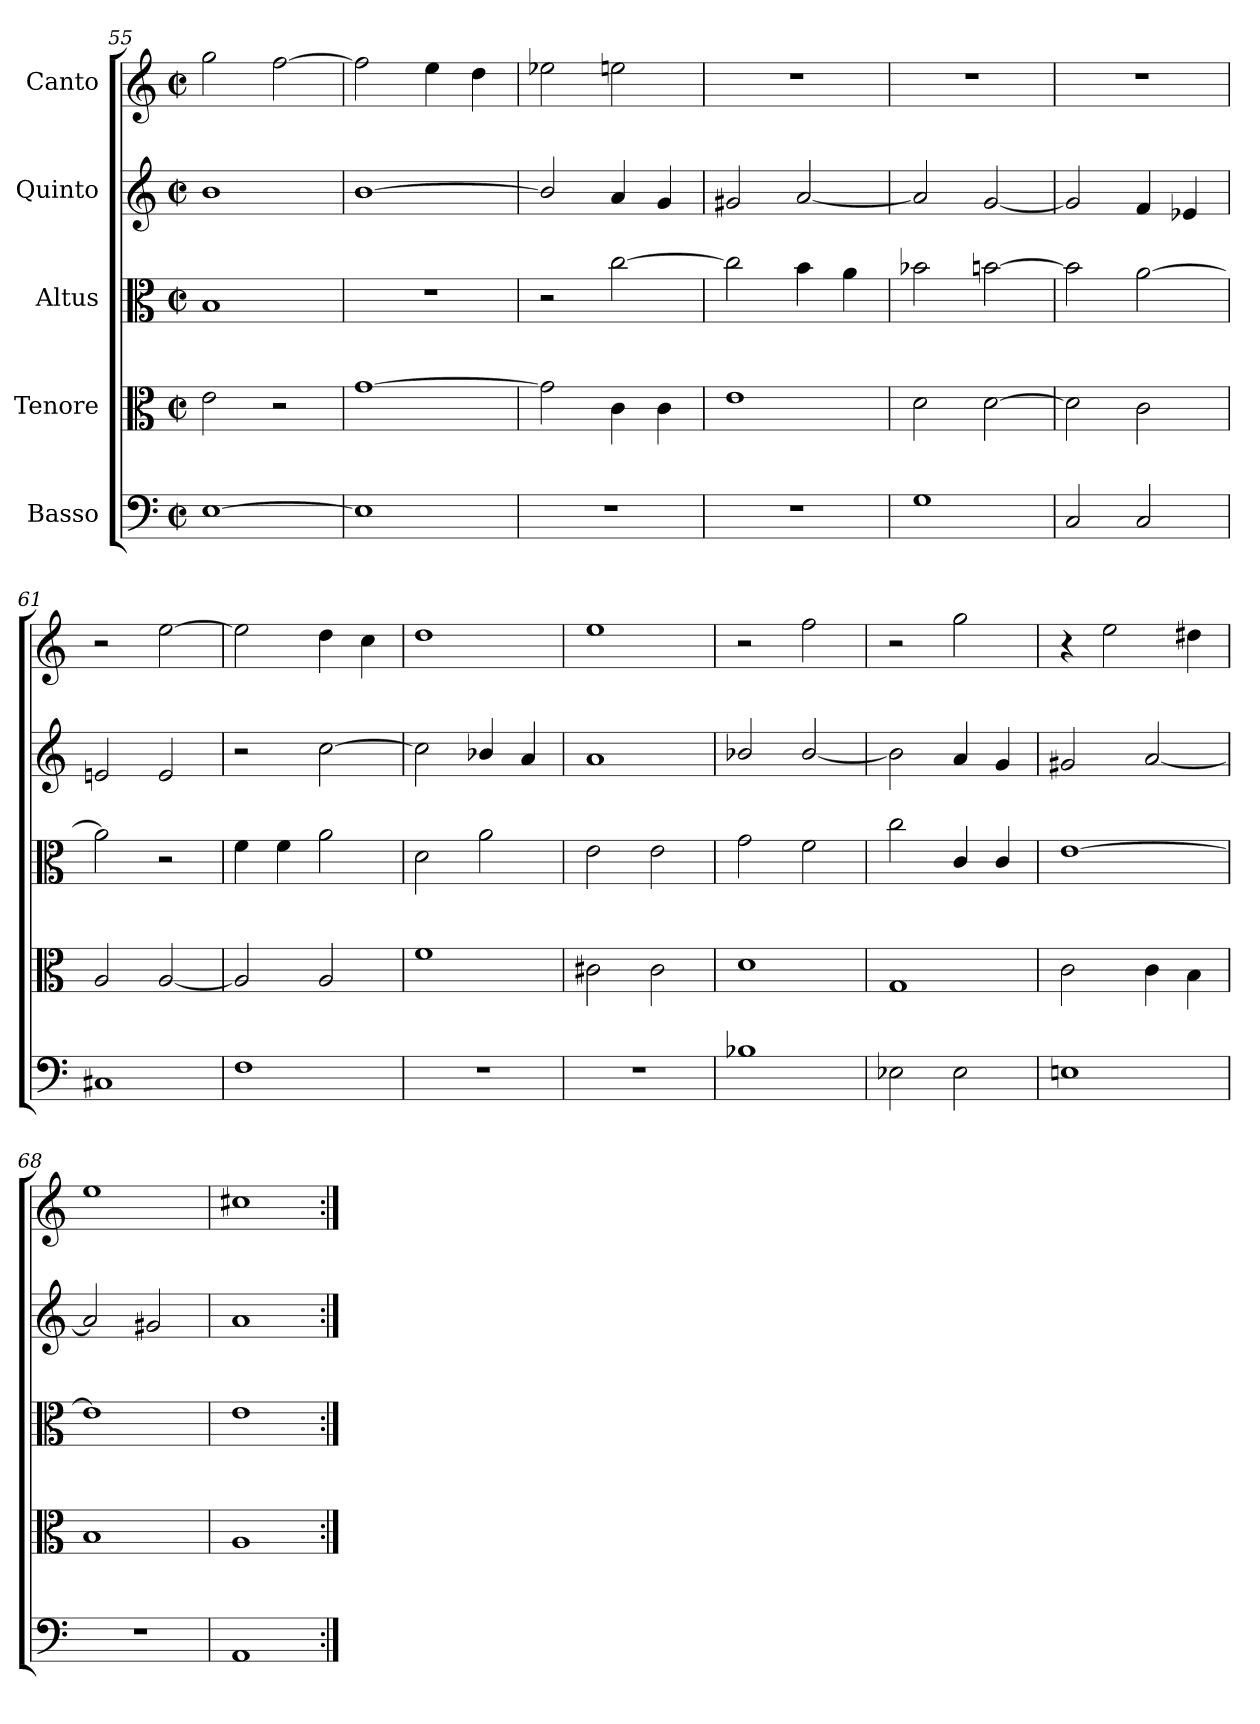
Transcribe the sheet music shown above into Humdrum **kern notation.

**kern	**kern	**kern	**kern	**kern
*part5	*part4	*part3	*part2	*part1
*staff5	*staff4	*staff3	*staff2	*staff1
*I"Basso	*I"Tenore	*I"Altus	*I"Quinto	*I"Canto
*clefF4	*clefC3	*clefC3	*clefG2	*clefG2
*k[]	*k[]	*k[]	*k[]	*k[]
*M2/2	*M2/2	*M2/2	*M2/2	*M2/2
*met(c|)	*met(c|)	*met(c|)	*met(c|)	*met(c|)
=55	=55	=55	=55	=55
[1E	2e\	1B	1b	2gg\
.	2r	.	.	[2ff\
=56	=56	=56	=56	=56
1E]	[1g	1r	[1b	2ff\]
.	.	.	.	4ee\
.	.	.	.	4dd\
=57	=57	=57	=57	=57
1r	2g\]	2r	2b/]	2ee-X\
.	4c\	[2cc\	4a/	2een\
.	4c\	.	4g/	.
=58	=58	=58	=58	=58
1r	1e	2cc\]	2g#X/	1r
.	.	4b\	[2a/	.
.	.	4a\	.	.
=59	=59	=59	=59	=59
1G	2d\	2b-X\	2a/]	1r
.	[2d\	[2bn\	[2g/	.
=60	=60	=60	=60	=60
2C/	2d\]	2b\]	2g/]	1r
2C/	2c\	[2a\	4f/	.
.	.	.	4e-X/	.
=61	=61	=61	=61	=61
1C#X	2A/	2a\]	2en/	2r
.	[2A/	2r	2e/	[2ee\
!!LO:LB:g=z
=62	=62	=62	=62	=62
1F	2A/]	4f\	2r	2ee\]
.	.	4f\	.	.
.	2A/	2a\	[2cc\	4dd\
.	.	.	.	4cc\
=63	=63	=63	=63	=63
1r	1f	2d\	2cc\]	1dd
.	.	2a\	4b-X/	.
.	.	.	4a/	.
=64	=64	=64	=64	=64
1r	2c#X\	2e\	1a	1ee
.	2c#\	2e\	.	.
=65	=65	=65	=65	=65
1B-X	1d	2g\	2b-X/	2r
.	.	2f\	[2b-/	2ff\
=66	=66	=66	=66	=66
2E-X\	1G	2cc\	2b-\]	2r
2E-\	.	4c/	4a/	2gg\
.	.	4c/	4g/	.
=67	=67	=67	=67	=67
1En	2c\	[1e	2g#X/	4r
.	.	.	.	2ee\
.	4c\	.	[2a/	.
.	4B\	.	.	4dd#X\
=68	=68	=68	=68	=68
1r	1B	1e]	2a/]	1ee
.	.	.	2g#X/	.
=69	=69	=69	=69	=69
1AA	1A	1e	1a	1cc#X
=:|!	=:|!	=:|!	=:|!	=:|!
*-	*-	*-	*-	*-
